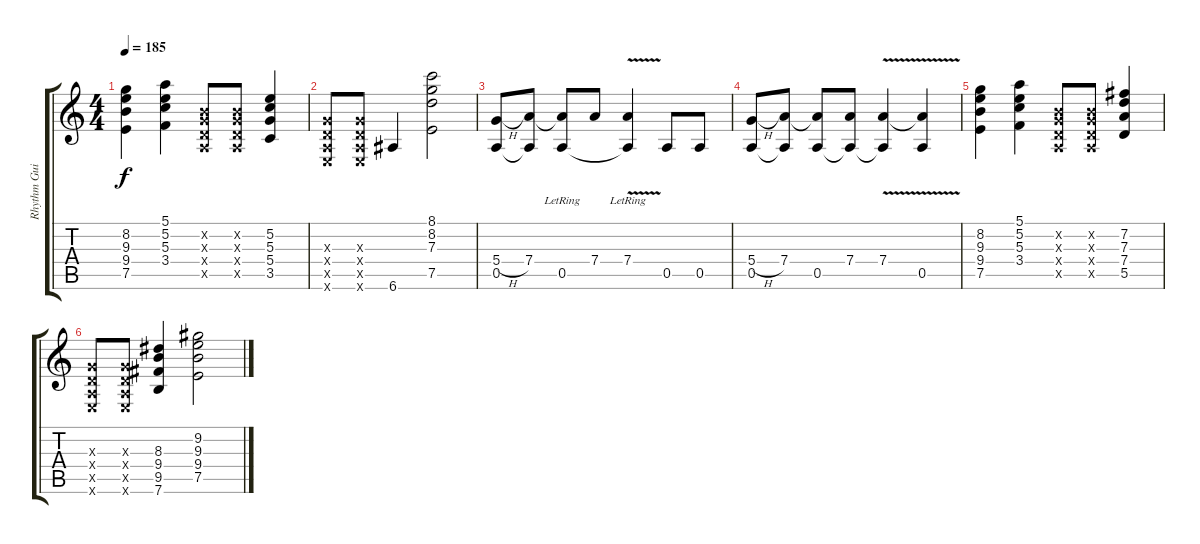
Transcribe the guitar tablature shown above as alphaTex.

\track ("Rhythm Guitar 2" "Rhythm Gui") {instrument distortionguitar}
\staff {score tabs}
\tuning (E4 B3 G3 D3 A2 E2) {hide}
\ts (4 4)
\tempo 185
\clef g2
\ks c
(8.2 9.3 9.4 7.5).4{dy f} (5.1 5.2 5.3 3.4).4 (0.2{x} 0.3{x} 0.4{x} 0.5{x}).8 (0.2{x} 0.3{x} 0.4{x} 0.5{x}).8 (5.2 5.3 5.4 3.5).4 |
(0.3{x} 0.4{x} 0.5{x} 0.6{x}).8 (0.3{x} 0.4{x} 0.5{x} 0.6{x}).8 6.6.4 (8.1 8.2 7.3 7.5).2 |
(5.4{h} 0.5).8 (7.4 0.5{t}).8 (7.4{t} 0.5{lr}).8 7.4.8 (7.4{v lr} 0.5{t}).4 0.5.8 0.5.8 |
(5.4{h} 0.5).8 (7.4 0.5{t}).8 (7.4{t} 0.5).8 (7.4 0.5{t}).8 (7.4{v} 0.5{t}).4 (7.4{t} 0.5).4 |
(8.2 9.3 9.4 7.5).4 (5.1 5.2 5.3 3.4).4 (0.2{x} 0.3{x} 0.4{x} 0.5{x}).8 (0.2{x} 0.3{x} 0.4{x} 0.5{x}).8 (7.2 7.3 7.4 5.5).4 |
(0.3{x} 0.4{x} 0.5{x} 0.6{x}).8 (0.3{x} 0.4{x} 0.5{x} 0.6{x}).8 (8.3 9.4 9.5 7.6).4 (9.2 9.3 9.4 7.5).2
